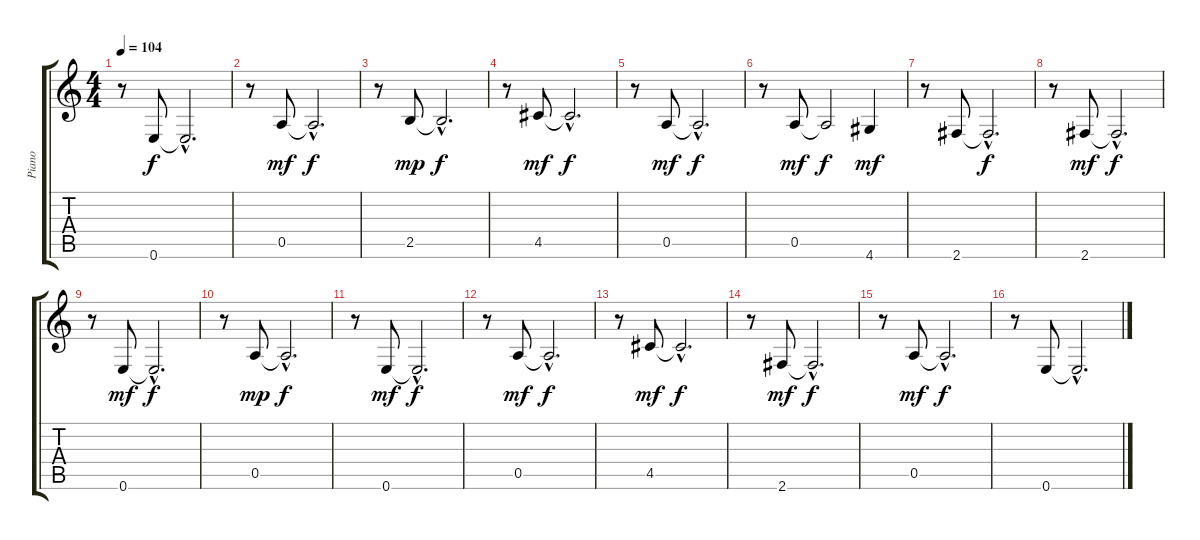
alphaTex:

\track ("Piano" "Piano") {instrument acousticgrandpiano}
\staff {score tabs}
\tuning (E5 B4 G4 D4 A3 E3) {hide}
\ts (4 4)
\tempo 104
\clef g2
\ks c
r.8{dy f} 0.6.8 0.6{hac t}.2{d} |
r.8 0.5.8{dy mf} 0.5{hac t}.2{d dy f} |
r.8 2.5.8{dy mp} 2.5{hac t}.2{d dy f} |
r.8 4.5.8{dy mf} 4.5{hac t}.2{d dy f} |
r.8 0.5.8{dy mf} 0.5{hac t}.2{d dy f} |
r.8 0.5.8{dy mf} 0.5{t}.2{dy f} 4.6.4{dy mf} |
r.8 2.6.8 2.6{hac t}.2{d dy f} |
r.8 2.6.8{dy mf} 2.6{hac t}.2{d dy f} |
r.8 0.6.8{dy mf} 0.6{hac t}.2{d dy f} |
r.8 0.5.8{dy mp} 0.5{hac t}.2{d dy f} |
r.8 0.6.8{dy mf} 0.6{hac t}.2{d dy f} |
r.8 0.5.8{dy mf} 0.5{hac t}.2{d dy f} |
r.8 4.5.8{dy mf} 4.5{hac t}.2{d dy f} |
r.8 2.6.8{dy mf} 2.6{hac t}.2{d dy f} |
r.8 0.5.8{dy mf} 0.5{hac t}.2{d dy f} |
r.8 0.6.8 0.6{hac t}.2{d}
